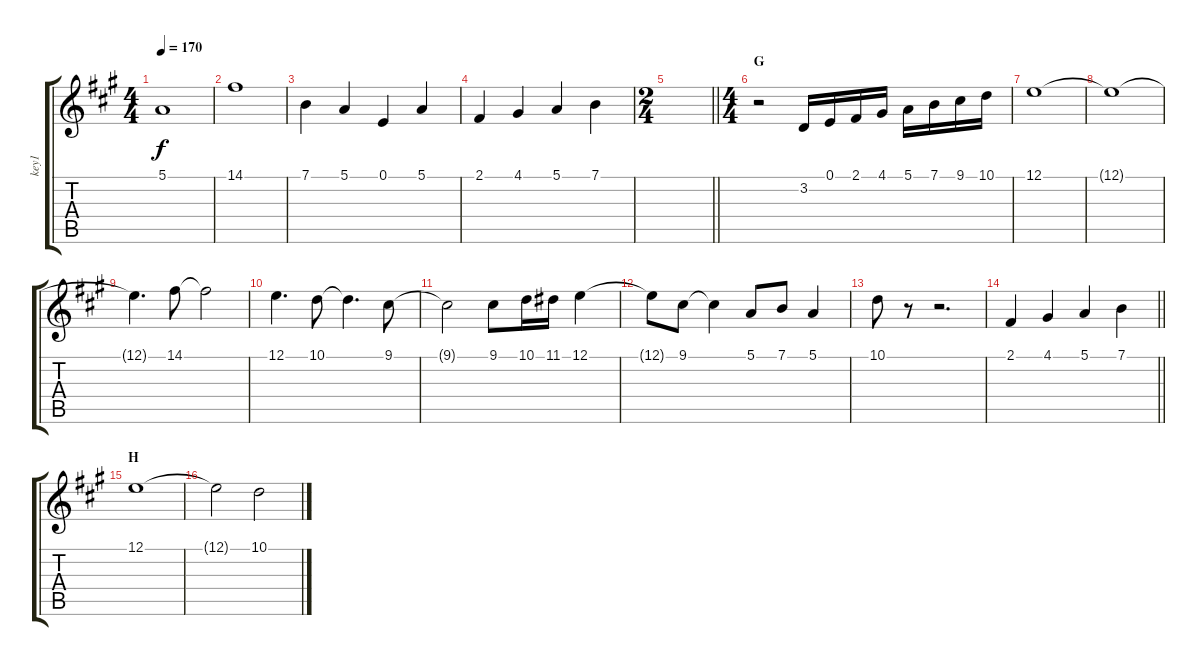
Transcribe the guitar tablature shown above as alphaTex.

\track ("key1" "key1") {instrument stringensemble1}
\staff {score tabs}
\tuning (E4 B3 G3 D3 A2 E2) {hide}
\ts (4 4)
\tempo 170
\clef g2
\ks a
5.1.1{dy f} |
14.1.1 |
7.1.4 5.1.4 0.1.4 5.1.4 |
2.1.4 4.1.4 5.1.4 7.1.4 |
\ts (2 4)
\barLineRight lightlight
|
\ts (4 4)
\section ("" "G")
r.2 3.2.16 0.1.16 2.1.16 4.1.16 5.1.16 7.1.16 9.1.16 10.1.16 |
12.1.1 |
12.1{t}.1 |
12.1{t}.4{d} 14.1.8 14.1{t}.2 |
12.1.4{d} 10.1.8 10.1{t}.4{d} 9.1.8 |
9.1{t}.2 9.1.8 10.1.16 11.1.16 12.1.4 |
12.1{t}.8 9.1.8 9.1{t}.4 5.1.8 7.1.8 5.1.4 |
10.1.8 r.8 r.2{d} |
\barLineRight lightlight
2.1.4 4.1.4 5.1.4 7.1.4 |
\section ("" "H")
12.1.1 |
12.1{t}.2 10.1.2
